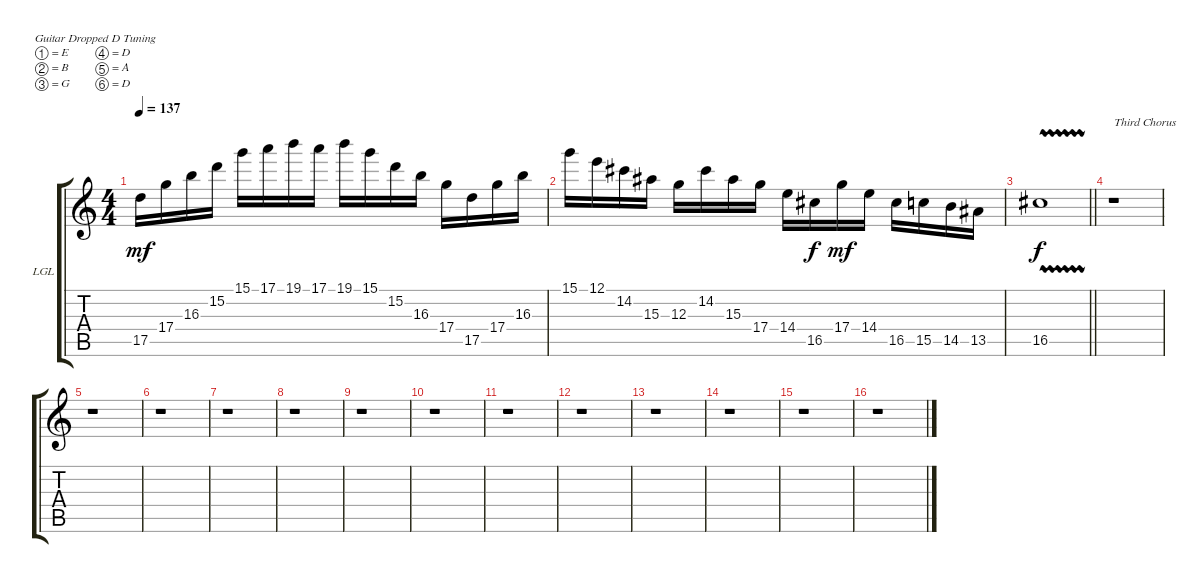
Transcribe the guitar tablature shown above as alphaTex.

\defaultSystemsLayout 4
\bracketExtendMode groupsimilarinstruments
\firstSystemTrackNameOrientation horizontal
\otherSystemsTrackNameOrientation horizontal
\track ("Lead Guitar(Left)" "LGL") {instrument distortionguitar}
\staff {score tabs}
\tuning (E4 B3 G3 D3 A2 D2)
\ts (4 4)
\tempo 137
\clef g2
\scale
0.333333
\ks c
17.5.16{dy mf} 17.4.16 16.3.16 15.2.16 15.1.16 17.1.16 19.1.16 17.1.16 19.1.16 15.1.16 15.2.16 16.3.16 17.4.16 17.5.16 17.4.16 16.3.16 |
\scale
0.333333 15.1.16 12.1.16 14.2.16 15.3.16 12.3.16 14.2.16 15.3.16 17.4.16 14.4.16 16.5.16{dy f} 17.4.16{dy mf} 14.4.16 16.5.16 15.5.16 14.5.16 13.5.16 |
\scale
0.333333
\barLineRight lightlight
16.5{vw}.1{dy f} |
\scale
0.333333 r.1{txt "Third Chorus"} |
\scale
0.333333 r.1 |
\scale
0.333333 r.1 |
\scale
0.333333 r.1 |
\scale
0.333333 r.1 |
\scale
0.333333 r.1 |
\scale
0.333333 r.1 |
\scale
0.333333 r.1 |
\scale
0.333333 r.1 |
\scale
0.333333 r.1 |
\scale
0.333333 r.1 |
\scale
0.333333 r.1 |
\scale
0.333333 r.1
